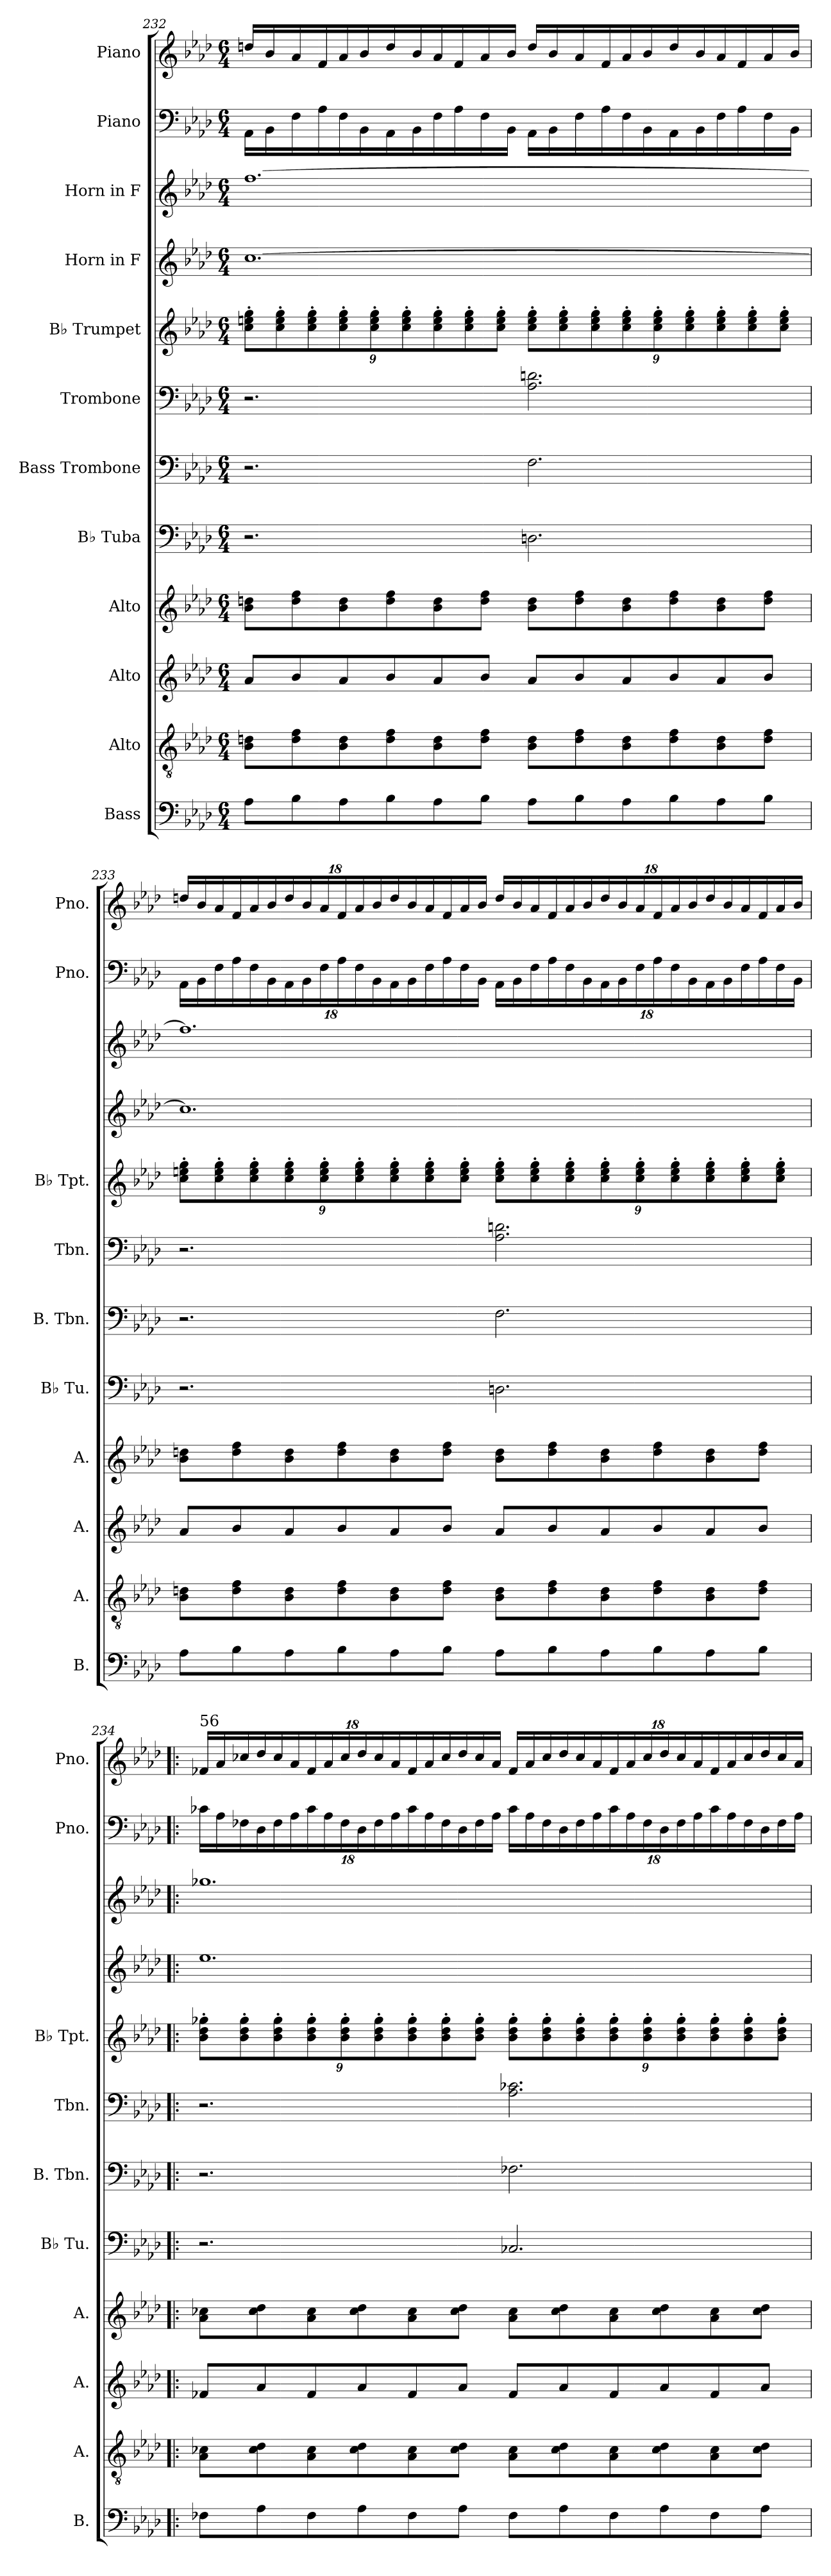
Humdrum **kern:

**kern	**kern	**kern	**kern	**kern	**kern	**kern	**kern	**kern	**kern	**kern	**kern
*part12	*part11	*part10	*part9	*part8	*part7	*part6	*part5	*part4	*part3	*part2	*part1
*staff12	*staff11	*staff10	*staff9	*staff8	*staff7	*staff6	*staff5	*staff4	*staff3	*staff2	*staff1
*I"Bass	*I"Alto	*I"Alto	*I"Alto	*I"B♭ Tuba	*I"Bass Trombone	*I"Trombone	*I"B♭ Trumpet	*I"Horn in F	*I"Horn in F	*I"Piano	*I"Piano
*I'B.	*I'A.	*I'A.	*I'A.	*I'B♭ Tu.	*I'B. Tbn.	*I'Tbn.	*I'B♭ Tpt.	*	*	*I'Pno.	*I'Pno.
!!LO:PB:g=z
*clefF4	*clefGv2	*clefG2	*clefG2	*clefF4	*clefF4	*clefF4	*clefG2	*clefG2	*clefG2	*clefF4	*clefG2
*	*	*	*	*	*	*	*ITrd1c2	*ITrd4c7	*ITrd4c7	*	*
*k[b-e-a-d-]	*k[b-e-a-d-]	*k[b-e-a-d-]	*k[b-e-a-d-]	*k[b-e-a-d-]	*k[b-e-a-d-]	*k[b-e-a-d-]	*k[b-e-a-d-g-c-]	*k[b-e-a-d-g-]	*k[b-e-a-d-g-]	*k[b-e-a-d-]	*k[b-e-a-d-]
*M6/4	*M6/4	*M6/4	*M6/4	*M6/4	*M6/4	*M6/4	*M6/4	*M6/4	*M6/4	*M6/4	*M6/4
*	*	*	*	*	*	*	*Xbrackettup	*	*	*	*
=232	=232	=232	=232	=232	=232	=232	=232	=232	=232	=232	=232
8A-\L	8B-\ 8dn\L	8a-/L	8b-\ 8ddn\L	2.r	2.r	2.r	12b-\' 12ddn\' 12ff\'L	[1.f	[1.b-	16AA-\LL	16ddn/LL
.	.	.	.	.	.	.	.	.	.	16BB-\	16b-/
.	.	.	.	.	.	.	12b-\' 12dd\' 12ff\'	.	.	.	.
8B-\	8d\ 8f\	8b-/	8dd\ 8ff\	.	.	.	.	.	.	16F\	16a-/
.	.	.	.	.	.	.	12b-\' 12dd\' 12ff\'	.	.	.	.
.	.	.	.	.	.	.	.	.	.	16A-\	16f/
8A-\	8B-\ 8d\	8a-/	8b-\ 8dd\	.	.	.	12b-\' 12dd\' 12ff\'	.	.	16F\	16a-/
.	.	.	.	.	.	.	.	.	.	16BB-\	16b-/
.	.	.	.	.	.	.	12b-\' 12dd\' 12ff\'	.	.	.	.
8B-\	8d\ 8f\	8b-/	8dd\ 8ff\	.	.	.	.	.	.	16AA-\	16dd/
.	.	.	.	.	.	.	12b-\' 12dd\' 12ff\'	.	.	.	.
.	.	.	.	.	.	.	.	.	.	16BB-\	16b-/
8A-\	8B-\ 8d\	8a-/	8b-\ 8dd\	.	.	.	12b-\' 12dd\' 12ff\'	.	.	16F\	16a-/
.	.	.	.	.	.	.	.	.	.	16A-\	16f/
.	.	.	.	.	.	.	12b-\' 12dd\' 12ff\'	.	.	.	.
8B-\J	8d\ 8f\J	8b-/J	8dd\ 8ff\J	.	.	.	.	.	.	16F\	16a-/
.	.	.	.	.	.	.	12b-\' 12dd\' 12ff\'J	.	.	.	.
.	.	.	.	.	.	.	.	.	.	16BB-\JJ	16b-/JJ
8A-\L	8B-\ 8d\L	8a-/L	8b-\ 8dd\L	2.Dn\	2.F\	2.A-\ 2.dn\	12b-\' 12dd\' 12ff\'L	.	.	16AA-\LL	16dd/LL
.	.	.	.	.	.	.	.	.	.	16BB-\	16b-/
.	.	.	.	.	.	.	12b-\' 12dd\' 12ff\'	.	.	.	.
8B-\	8d\ 8f\	8b-/	8dd\ 8ff\	.	.	.	.	.	.	16F\	16a-/
.	.	.	.	.	.	.	12b-\' 12dd\' 12ff\'	.	.	.	.
.	.	.	.	.	.	.	.	.	.	16A-\	16f/
8A-\	8B-\ 8d\	8a-/	8b-\ 8dd\	.	.	.	12b-\' 12dd\' 12ff\'	.	.	16F\	16a-/
.	.	.	.	.	.	.	.	.	.	16BB-\	16b-/
.	.	.	.	.	.	.	12b-\' 12dd\' 12ff\'	.	.	.	.
8B-\	8d\ 8f\	8b-/	8dd\ 8ff\	.	.	.	.	.	.	16AA-\	16dd/
.	.	.	.	.	.	.	12b-\' 12dd\' 12ff\'	.	.	.	.
.	.	.	.	.	.	.	.	.	.	16BB-\	16b-/
8A-\	8B-\ 8d\	8a-/	8b-\ 8dd\	.	.	.	12b-\' 12dd\' 12ff\'	.	.	16F\	16a-/
.	.	.	.	.	.	.	.	.	.	16A-\	16f/
.	.	.	.	.	.	.	12b-\' 12dd\' 12ff\'	.	.	.	.
8B-\J	8d\ 8f\J	8b-/J	8dd\ 8ff\J	.	.	.	.	.	.	16F\	16a-/
.	.	.	.	.	.	.	12b-\' 12dd\' 12ff\'J	.	.	.	.
.	.	.	.	.	.	.	.	.	.	16BB-\JJ	16b-/JJ
!!LO:PB:g=z
=233	=233	=233	=233	=233	=233	=233	=233	=233	=233	=233	=233
*	*	*	*	*	*	*	*	*	*	*Xbrackettup	*Xbrackettup
8A-\L	8B-\ 8dn\L	8a-/L	8b-\ 8ddn\L	2.r	2.r	2.r	12b-\' 12ddn\' 12ff\'L	1.f]	1.b-]	24AA-\LL	24ddn/LL
.	.	.	.	.	.	.	.	.	.	24BB-\	24b-/
.	.	.	.	.	.	.	12b-\' 12dd\' 12ff\'	.	.	24F\	24a-/
8B-\	8d\ 8f\	8b-/	8dd\ 8ff\	.	.	.	.	.	.	24A-\	24f/
.	.	.	.	.	.	.	12b-\' 12dd\' 12ff\'	.	.	24F\	24a-/
.	.	.	.	.	.	.	.	.	.	24BB-\	24b-/
8A-\	8B-\ 8d\	8a-/	8b-\ 8dd\	.	.	.	12b-\' 12dd\' 12ff\'	.	.	24AA-\	24dd/
.	.	.	.	.	.	.	.	.	.	24BB-\	24b-/
.	.	.	.	.	.	.	12b-\' 12dd\' 12ff\'	.	.	24F\	24a-/
8B-\	8d\ 8f\	8b-/	8dd\ 8ff\	.	.	.	.	.	.	24A-\	24f/
.	.	.	.	.	.	.	12b-\' 12dd\' 12ff\'	.	.	24F\	24a-/
.	.	.	.	.	.	.	.	.	.	24BB-\	24b-/
8A-\	8B-\ 8d\	8a-/	8b-\ 8dd\	.	.	.	12b-\' 12dd\' 12ff\'	.	.	24AA-\	24dd/
.	.	.	.	.	.	.	.	.	.	24BB-\	24b-/
.	.	.	.	.	.	.	12b-\' 12dd\' 12ff\'	.	.	24F\	24a-/
8B-\J	8d\ 8f\J	8b-/J	8dd\ 8ff\J	.	.	.	.	.	.	24A-\	24f/
.	.	.	.	.	.	.	12b-\' 12dd\' 12ff\'J	.	.	24F\	24a-/
.	.	.	.	.	.	.	.	.	.	24BB-\JJ	24b-/JJ
8A-\L	8B-\ 8d\L	8a-/L	8b-\ 8dd\L	2.Dn\	2.F\	2.A-\ 2.dn\	12b-\' 12dd\' 12ff\'L	.	.	24AA-\LL	24dd/LL
.	.	.	.	.	.	.	.	.	.	24BB-\	24b-/
.	.	.	.	.	.	.	12b-\' 12dd\' 12ff\'	.	.	24F\	24a-/
8B-\	8d\ 8f\	8b-/	8dd\ 8ff\	.	.	.	.	.	.	24A-\	24f/
.	.	.	.	.	.	.	12b-\' 12dd\' 12ff\'	.	.	24F\	24a-/
.	.	.	.	.	.	.	.	.	.	24BB-\	24b-/
8A-\	8B-\ 8d\	8a-/	8b-\ 8dd\	.	.	.	12b-\' 12dd\' 12ff\'	.	.	24AA-\	24dd/
.	.	.	.	.	.	.	.	.	.	24BB-\	24b-/
.	.	.	.	.	.	.	12b-\' 12dd\' 12ff\'	.	.	24F\	24a-/
8B-\	8d\ 8f\	8b-/	8dd\ 8ff\	.	.	.	.	.	.	24A-\	24f/
.	.	.	.	.	.	.	12b-\' 12dd\' 12ff\'	.	.	24F\	24a-/
.	.	.	.	.	.	.	.	.	.	24BB-\	24b-/
8A-\	8B-\ 8d\	8a-/	8b-\ 8dd\	.	.	.	12b-\' 12dd\' 12ff\'	.	.	24AA-\	24dd/
.	.	.	.	.	.	.	.	.	.	24BB-\	24b-/
.	.	.	.	.	.	.	12b-\' 12dd\' 12ff\'	.	.	24F\	24a-/
8B-\J	8d\ 8f\J	8b-/J	8dd\ 8ff\J	.	.	.	.	.	.	24A-\	24f/
.	.	.	.	.	.	.	12b-\' 12dd\' 12ff\'J	.	.	24F\	24a-/
.	.	.	.	.	.	.	.	.	.	24BB-\JJ	24b-/JJ
!!LO:PB:g=z
=234!|:	=234!|:	=234!|:	=234!|:	=234!|:	=234!|:	=234!|:	=234!|:	=234!|:	=234!|:	=234!|:	=234!|:
!	!	!	!	!	!	!	!	!	!	!	!LO:TX:a:t=56
8F-X\L	8A-\ 8c-X\L	8f-X/L	8a-\ 8cc-X\L	2.r	2.r	2.r	12a-\' 12cc-\' 12ff-X\'L	1.a-	1.cc-X	24c-X\LL	24f-X/LL
.	.	.	.	.	.	.	.	.	.	24A-\	24a-/
.	.	.	.	.	.	.	12a-\' 12cc-\' 12ff-\'	.	.	24F-X\	24cc-X/
8A-\	8c-\ 8d-\	8a-/	8cc-\ 8dd-\	.	.	.	.	.	.	24D-\	24dd-/
.	.	.	.	.	.	.	12a-\' 12cc-\' 12ff-\'	.	.	24F-\	24cc-/
.	.	.	.	.	.	.	.	.	.	24A-\	24a-/
8F-\	8A-\ 8c-\	8f-/	8a-\ 8cc-\	.	.	.	12a-\' 12cc-\' 12ff-\'	.	.	24c-\	24f-/
.	.	.	.	.	.	.	.	.	.	24A-\	24a-/
.	.	.	.	.	.	.	12a-\' 12cc-\' 12ff-\'	.	.	24F-\	24cc-/
8A-\	8c-\ 8d-\	8a-/	8cc-\ 8dd-\	.	.	.	.	.	.	24D-\	24dd-/
.	.	.	.	.	.	.	12a-\' 12cc-\' 12ff-\'	.	.	24F-\	24cc-/
.	.	.	.	.	.	.	.	.	.	24A-\	24a-/
8F-\	8A-\ 8c-\	8f-/	8a-\ 8cc-\	.	.	.	12a-\' 12cc-\' 12ff-\'	.	.	24c-\	24f-/
.	.	.	.	.	.	.	.	.	.	24A-\	24a-/
.	.	.	.	.	.	.	12a-\' 12cc-\' 12ff-\'	.	.	24F-\	24cc-/
8A-\J	8c-\ 8d-\J	8a-/J	8cc-\ 8dd-\J	.	.	.	.	.	.	24D-\	24dd-/
.	.	.	.	.	.	.	12a-\' 12cc-\' 12ff-\'J	.	.	24F-\	24cc-/
.	.	.	.	.	.	.	.	.	.	24A-\JJ	24a-/JJ
8F-\L	8A-\ 8c-\L	8f-/L	8a-\ 8cc-\L	2.C-X/	2.F-X\	2.A-\ 2.c-X\	12a-\' 12cc-\' 12ff-\'L	.	.	24c-\LL	24f-/LL
.	.	.	.	.	.	.	.	.	.	24A-\	24a-/
.	.	.	.	.	.	.	12a-\' 12cc-\' 12ff-\'	.	.	24F-\	24cc-/
8A-\	8c-\ 8d-\	8a-/	8cc-\ 8dd-\	.	.	.	.	.	.	24D-\	24dd-/
.	.	.	.	.	.	.	12a-\' 12cc-\' 12ff-\'	.	.	24F-\	24cc-/
.	.	.	.	.	.	.	.	.	.	24A-\	24a-/
8F-\	8A-\ 8c-\	8f-/	8a-\ 8cc-\	.	.	.	12a-\' 12cc-\' 12ff-\'	.	.	24c-\	24f-/
.	.	.	.	.	.	.	.	.	.	24A-\	24a-/
.	.	.	.	.	.	.	12a-\' 12cc-\' 12ff-\'	.	.	24F-\	24cc-/
8A-\	8c-\ 8d-\	8a-/	8cc-\ 8dd-\	.	.	.	.	.	.	24D-\	24dd-/
.	.	.	.	.	.	.	12a-\' 12cc-\' 12ff-\'	.	.	24F-\	24cc-/
.	.	.	.	.	.	.	.	.	.	24A-\	24a-/
8F-\	8A-\ 8c-\	8f-/	8a-\ 8cc-\	.	.	.	12a-\' 12cc-\' 12ff-\'	.	.	24c-\	24f-/
.	.	.	.	.	.	.	.	.	.	24A-\	24a-/
.	.	.	.	.	.	.	12a-\' 12cc-\' 12ff-\'	.	.	24F-\	24cc-/
8A-\J	8c-\ 8d-\J	8a-/J	8cc-\ 8dd-\J	.	.	.	.	.	.	24D-\	24dd-/
.	.	.	.	.	.	.	12a-\' 12cc-\' 12ff-\'J	.	.	24F-\	24cc-/
.	.	.	.	.	.	.	.	.	.	24A-\JJ	24a-/JJ
=	=	=	=	=	=	=	=	=	=	=	=
*-	*-	*-	*-	*-	*-	*-	*-	*-	*-	*-	*-
